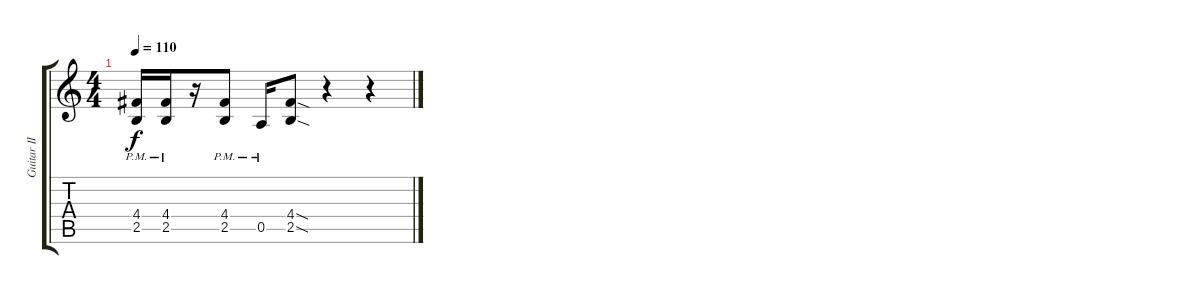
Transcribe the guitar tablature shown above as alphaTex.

\track ("Guitar II" "Guitar II") {instrument distortionguitar}
\staff {score tabs}
\tuning (E4 B3 G3 D3 A2 E2) {hide}
\ts (4 4)
\tempo 110
\clef g2
\ks c
(4.4{pm} 2.5{pm}).16{dy f} (4.4{pm} 2.5{pm}).16 r.16 (4.4{pm} 2.5{pm}).8 0.5{pm}.16 (4.4{sod} 2.5{sod}).8 r.4 r.4
